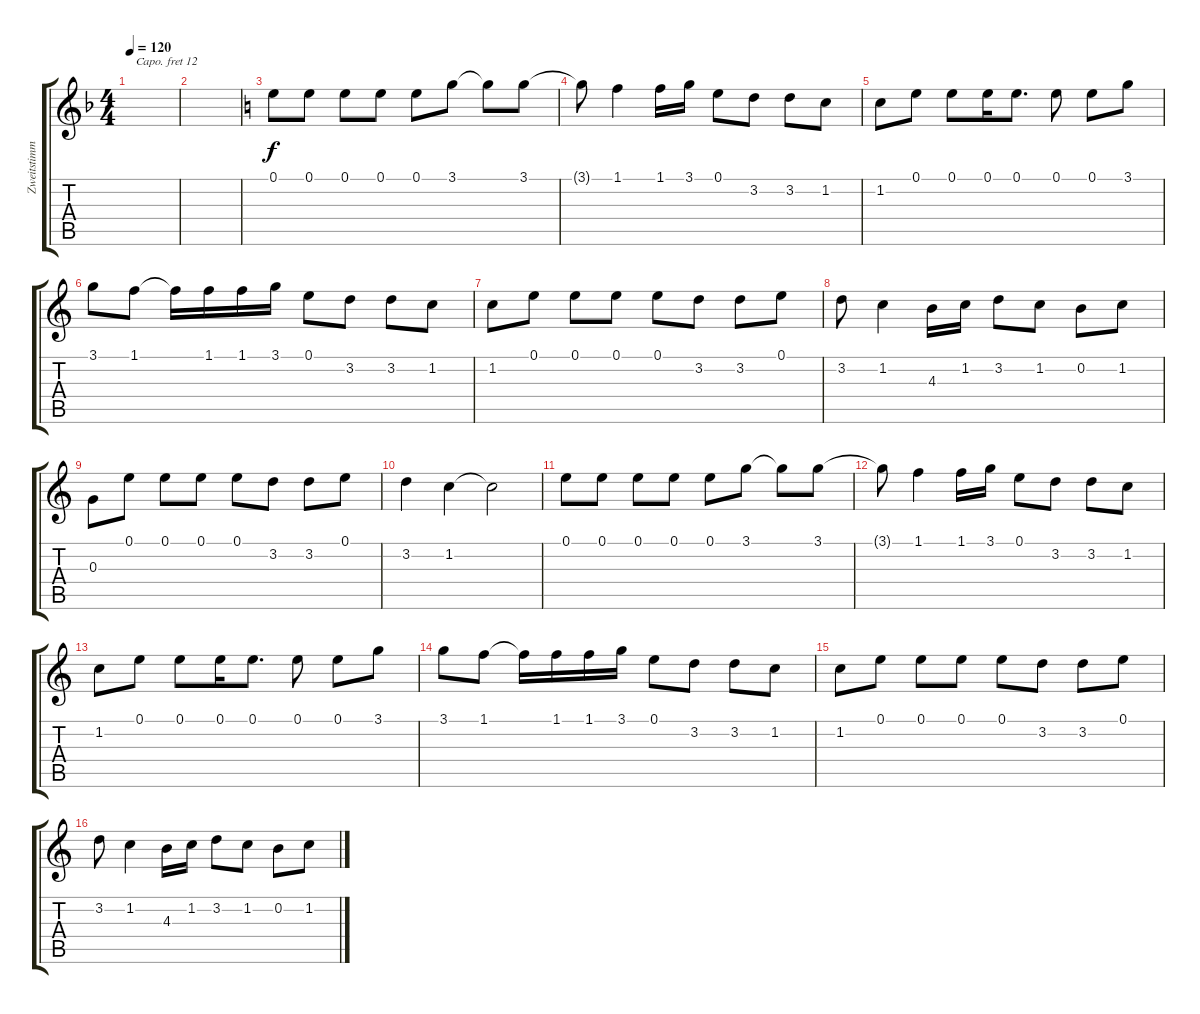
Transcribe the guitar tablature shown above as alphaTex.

\track ("Zweitstimme (Anna / Birgit)" "Zweitstimm") {instrument oboe}
\staff {score tabs}
\capo 12
\tuning (E4 B3 G3 D3 A2 E2) {hide}
\ts (4 4)
\tempo 120
\clef g2
\ks f
|
|
\ks c
0.1.8 0.1.8 0.1.8 0.1.8 0.1.8 3.1.8 3.1{t}.8 3.1.8 |
3.1{t}.8 1.1.4 1.1.16 3.1.16 0.1.8 3.2.8 3.2.8 1.2.8 |
1.2.8 0.1.8 0.1.8 0.1.16 0.1.8{d} 0.1.8 0.1.8 3.1.8 |
3.1.8 1.1.8 1.1{t}.16 1.1.16 1.1.16 3.1.16 0.1.8 3.2.8 3.2.8 1.2.8 |
1.2.8 0.1.8 0.1.8 0.1.8 0.1.8 3.2.8 3.2.8 0.1.8 |
3.2.8 1.2.4 4.3.16 1.2.16 3.2.8 1.2.8 0.2.8 1.2.8 |
0.3.8 0.1.8 0.1.8 0.1.8 0.1.8 3.2.8 3.2.8 0.1.8 |
3.2.4 1.2.4 1.2{t}.2 |
0.1.8 0.1.8 0.1.8 0.1.8 0.1.8 3.1.8 3.1{t}.8 3.1.8 |
3.1{t}.8 1.1.4 1.1.16 3.1.16 0.1.8 3.2.8 3.2.8 1.2.8 |
1.2.8 0.1.8 0.1.8 0.1.16 0.1.8{d} 0.1.8 0.1.8 3.1.8 |
3.1.8 1.1.8 1.1{t}.16 1.1.16 1.1.16 3.1.16 0.1.8 3.2.8 3.2.8 1.2.8 |
1.2.8 0.1.8 0.1.8 0.1.8 0.1.8 3.2.8 3.2.8 0.1.8 |
3.2.8 1.2.4 4.3.16 1.2.16 3.2.8 1.2.8 0.2.8 1.2.8
